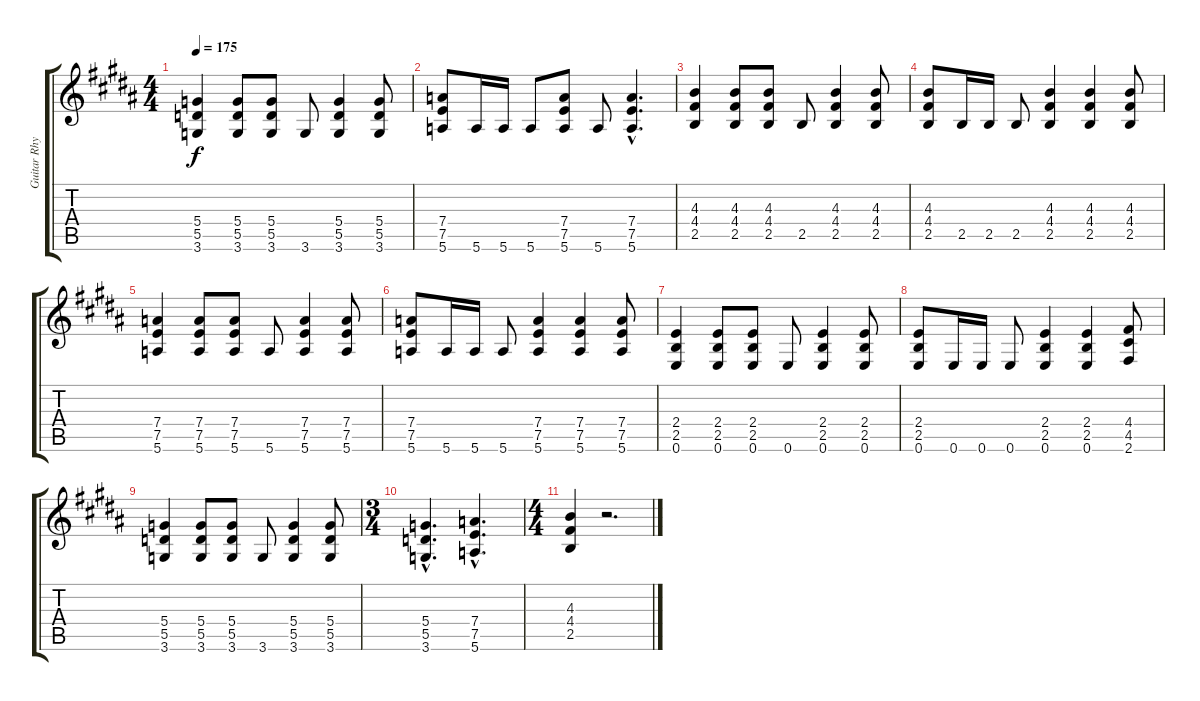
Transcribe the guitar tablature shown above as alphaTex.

\track ("Guitar Rhythm" "Guitar Rhy") {instrument overdrivenguitar}
\staff {score tabs}
\tuning (E4 B3 G3 D3 A2 E2) {hide}
\ts (4 4)
\tempo 175
\clef g2
\ks b
(5.4 5.5 3.6).4{dy f} (5.4 5.5 3.6).8 (5.4 5.5 3.6).8 3.6.8 (5.4 5.5 3.6).4 (5.4 5.5 3.6).8 |
(7.4 7.5 5.6).8 5.6.16 5.6.16 5.6.8 (7.4 7.5 5.6).8 5.6.8 (7.4{hac} 7.5{hac} 5.6{hac}).4{d} |
(4.3 4.4 2.5).4 (4.3 4.4 2.5).8 (4.3 4.4 2.5).8 2.5.8 (4.3 4.4 2.5).4 (4.3 4.4 2.5).8 |
(4.3 4.4 2.5).8 2.5.16 2.5.16 2.5.8 (4.3 4.4 2.5).4 (4.3 4.4 2.5).4 (4.3 4.4 2.5).8 |
(7.4 7.5 5.6).4 (7.4 7.5 5.6).8 (7.4 7.5 5.6).8 5.6.8 (7.4 7.5 5.6).4 (7.4 7.5 5.6).8 |
(7.4 7.5 5.6).8 5.6.16 5.6.16 5.6.8 (7.4 7.5 5.6).4 (7.4 7.5 5.6).4 (7.4 7.5 5.6).8 |
(2.4 2.5 0.6).4 (2.4 2.5 0.6).8 (2.4 2.5 0.6).8 0.6.8 (2.4 2.5 0.6).4 (2.4 2.5 0.6).8 |
(2.4 2.5 0.6).8 0.6.16 0.6.16 0.6.8 (2.4 2.5 0.6).4 (2.4 2.5 0.6).4 (4.4 4.5 2.6).8 |
(5.4 5.5 3.6).4 (5.4 5.5 3.6).8 (5.4 5.5 3.6).8 3.6.8 (5.4 5.5 3.6).4 (5.4 5.5 3.6).8 |
\ts (3 4)
(5.4{hac} 5.5{hac} 3.6{hac}).4{d} (7.4{hac} 7.5{hac} 5.6{hac}).4{d} |
\ts (4 4)
(4.3 4.4 2.5).4 r.2{d}
